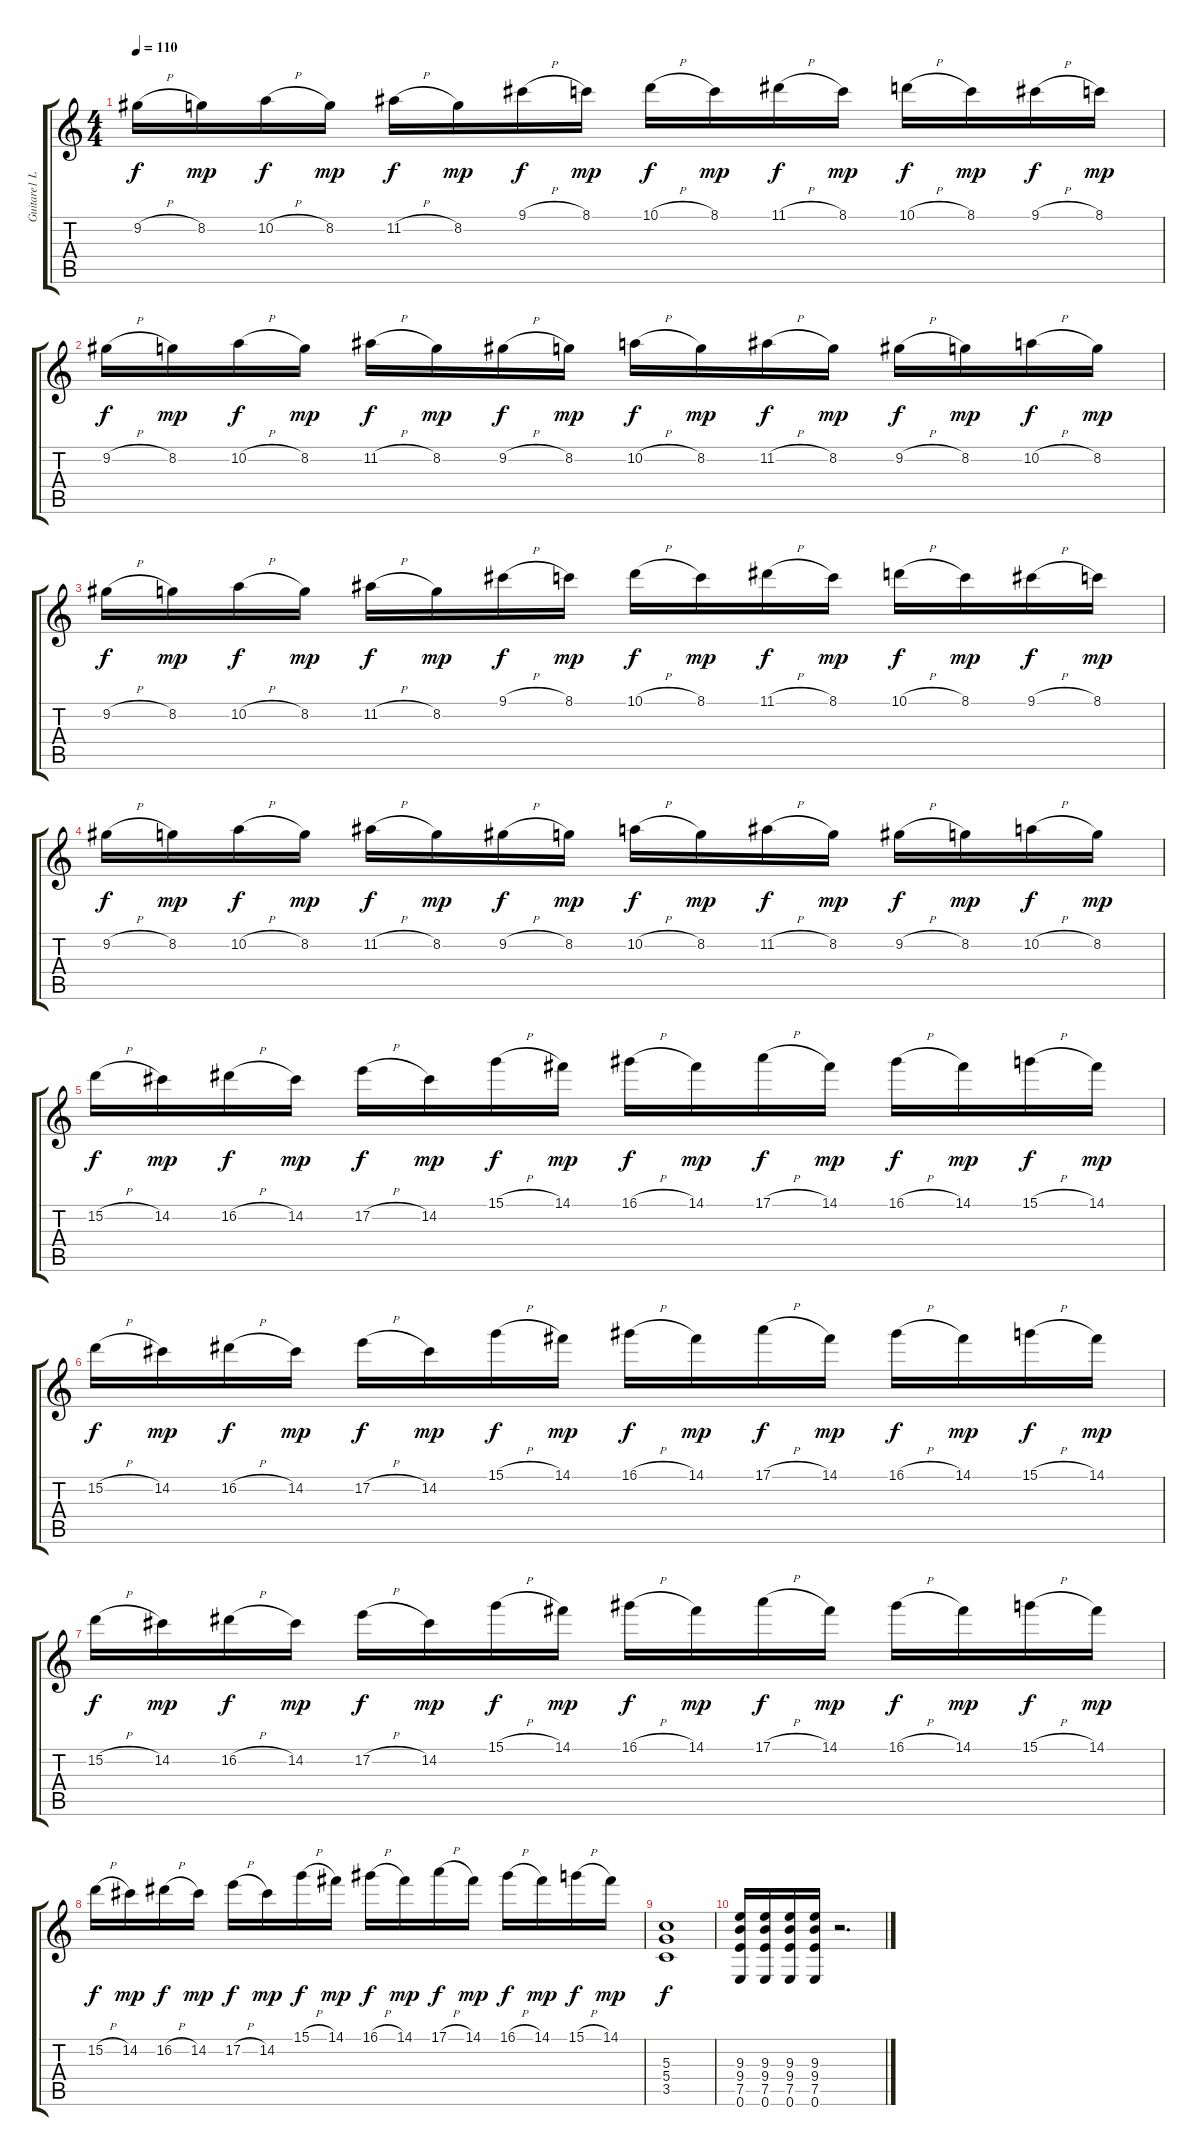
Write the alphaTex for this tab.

\track ("Guitare1 Live" "Guitare1 L") {instrument overdrivenguitar}
\staff {score tabs}
\tuning (E4 B3 G3 D3 A2 E2) {hide}
\ts (4 4)
\tempo 110
\clef g2
\ks c
9.2{h}.16{dy f} 8.2.16{dy mp} 10.2{h}.16{dy f} 8.2.16{dy mp} 11.2{h}.16{dy f} 8.2.16{dy mp} 9.1{h}.16{dy f} 8.1.16{dy mp} 10.1{h}.16{dy f} 8.1.16{dy mp} 11.1{h}.16{dy f} 8.1.16{dy mp} 10.1{h}.16{dy f} 8.1.16{dy mp} 9.1{h}.16{dy f} 8.1.16{dy mp} |
9.2{h}.16{dy f} 8.2.16{dy mp} 10.2{h}.16{dy f} 8.2.16{dy mp} 11.2{h}.16{dy f} 8.2.16{dy mp} 9.2{h}.16{dy f} 8.2.16{dy mp} 10.2{h}.16{dy f} 8.2.16{dy mp} 11.2{h}.16{dy f} 8.2.16{dy mp} 9.2{h}.16{dy f} 8.2.16{dy mp} 10.2{h}.16{dy f} 8.2.16{dy mp} |
9.2{h}.16{dy f} 8.2.16{dy mp} 10.2{h}.16{dy f} 8.2.16{dy mp} 11.2{h}.16{dy f} 8.2.16{dy mp} 9.1{h}.16{dy f} 8.1.16{dy mp} 10.1{h}.16{dy f} 8.1.16{dy mp} 11.1{h}.16{dy f} 8.1.16{dy mp} 10.1{h}.16{dy f} 8.1.16{dy mp} 9.1{h}.16{dy f} 8.1.16{dy mp} |
9.2{h}.16{dy f} 8.2.16{dy mp} 10.2{h}.16{dy f} 8.2.16{dy mp} 11.2{h}.16{dy f} 8.2.16{dy mp} 9.2{h}.16{dy f} 8.2.16{dy mp} 10.2{h}.16{dy f} 8.2.16{dy mp} 11.2{h}.16{dy f} 8.2.16{dy mp} 9.2{h}.16{dy f} 8.2.16{dy mp} 10.2{h}.16{dy f} 8.2.16{dy mp} |
15.2{h}.16{dy f} 14.2.16{dy mp} 16.2{h}.16{dy f} 14.2.16{dy mp} 17.2{h}.16{dy f} 14.2.16{dy mp} 15.1{h}.16{dy f} 14.1.16{dy mp} 16.1{h}.16{dy f} 14.1.16{dy mp} 17.1{h}.16{dy f} 14.1.16{dy mp} 16.1{h}.16{dy f} 14.1.16{dy mp} 15.1{h}.16{dy f} 14.1.16{dy mp} |
15.2{h}.16{dy f} 14.2.16{dy mp} 16.2{h}.16{dy f} 14.2.16{dy mp} 17.2{h}.16{dy f} 14.2.16{dy mp} 15.1{h}.16{dy f} 14.1.16{dy mp} 16.1{h}.16{dy f} 14.1.16{dy mp} 17.1{h}.16{dy f} 14.1.16{dy mp} 16.1{h}.16{dy f} 14.1.16{dy mp} 15.1{h}.16{dy f} 14.1.16{dy mp} |
15.2{h}.16{dy f} 14.2.16{dy mp} 16.2{h}.16{dy f} 14.2.16{dy mp} 17.2{h}.16{dy f} 14.2.16{dy mp} 15.1{h}.16{dy f} 14.1.16{dy mp} 16.1{h}.16{dy f} 14.1.16{dy mp} 17.1{h}.16{dy f} 14.1.16{dy mp} 16.1{h}.16{dy f} 14.1.16{dy mp} 15.1{h}.16{dy f} 14.1.16{dy mp} |
15.2{h}.16{dy f} 14.2.16{dy mp} 16.2{h}.16{dy f} 14.2.16{dy mp} 17.2{h}.16{dy f} 14.2.16{dy mp} 15.1{h}.16{dy f} 14.1.16{dy mp} 16.1{h}.16{dy f} 14.1.16{dy mp} 17.1{h}.16{dy f} 14.1.16{dy mp} 16.1{h}.16{dy f} 14.1.16{dy mp} 15.1{h}.16{dy f} 14.1.16{dy mp} |
(5.3 5.4 3.5).1{dy f} |
(9.3 9.4 7.5 0.6).16 (9.3 9.4 7.5 0.6).16 (9.3 9.4 7.5 0.6).16 (9.3 9.4 7.5 0.6).16 r.2{d}
